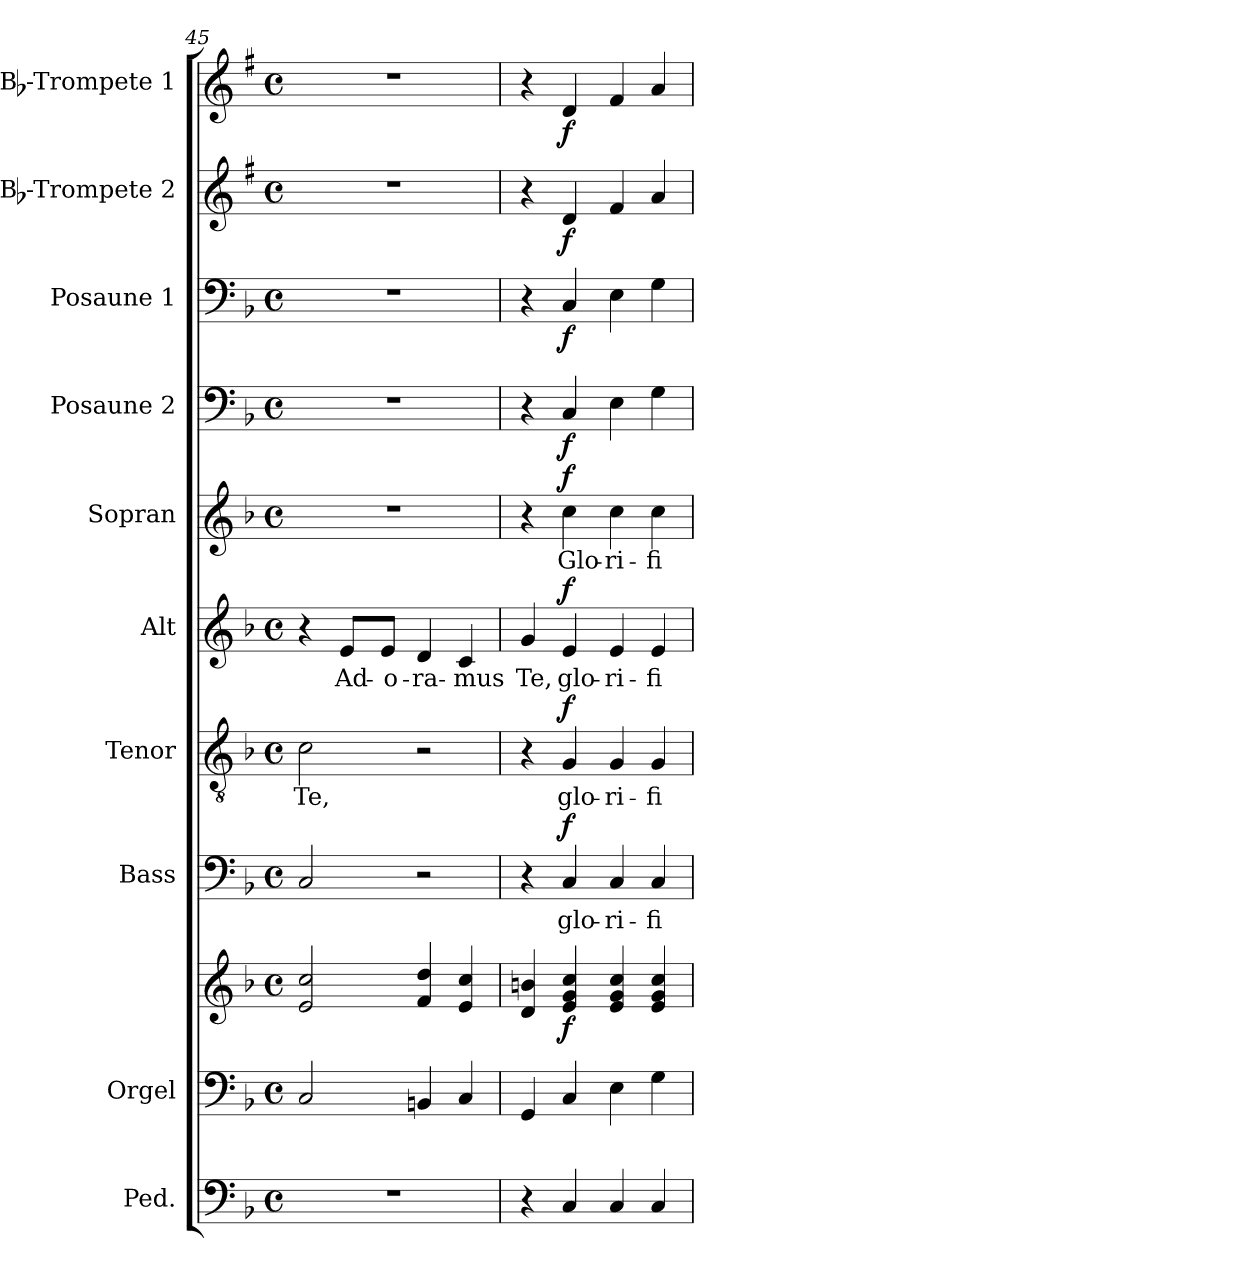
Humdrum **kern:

**kern	**kern	**kern	**dynam	**kern	**text	**dynam	**kern	**text	**dynam	**kern	**text	**dynam	**kern	**text	**dynam	**kern	**dynam	**kern	**dynam	**kern	**dynam	**kern	**dynam
*part10	*part9	*part9	*part9	*part8	*part8	*part8	*part7	*part7	*part7	*part6	*part6	*part6	*part5	*part5	*part5	*part4	*part4	*part3	*part3	*part2	*part2	*part1	*part1
*staff11	*staff10	*staff9	*staff9/10	*staff8	*staff8	*staff8	*staff7	*staff7	*staff7	*staff6	*staff6	*staff6	*staff5	*staff5	*staff5	*staff4	*staff4	*staff3	*staff3	*staff2	*staff2	*staff1	*staff1
*I"Ped.	*I"Orgel	*	*	*I"Bass	*	*	*I"Tenor	*	*	*I"Alt	*	*	*I"Sopran	*	*	*I"Posaune 2	*	*I"Posaune 1	*	*I"Bb-Trompete 2	*	*I"Bb-Trompete 1	*
*	*I'Org.	*	*	*I'B.	*	*	*I'T.	*	*	*I'A.	*	*	*I'S.	*	*	*I'Pos. 2	*	*I'Pos. 1	*	*I'Bb Trp. 2	*	*I'Bb Trp. 1	*
*clefF4	*clefF4	*clefG2	*	*clefF4	*	*	*clefGv2	*	*	*clefG2	*	*	*clefG2	*	*	*clefF4	*	*clefF4	*	*clefG2	*	*clefG2	*
*ITrd7c12	*	*	*	*	*	*	*	*	*	*	*	*	*	*	*	*	*	*	*	*ITrd1c2	*	*ITrd1c2	*
*k[b-]	*k[b-]	*k[b-]	*	*k[b-]	*	*	*k[b-]	*	*	*k[b-]	*	*	*k[b-]	*	*	*k[b-]	*	*k[b-]	*	*k[b-]	*	*k[b-]	*
*F:	*F:	*F:	*	*F:	*	*	*F:	*	*	*F:	*	*	*F:	*	*	*F:	*	*F:	*	*F:	*	*F:	*
*M4/4	*M4/4	*M4/4	*	*M4/4	*	*	*M4/4	*	*	*M4/4	*	*	*M4/4	*	*	*M4/4	*	*M4/4	*	*M4/4	*	*M4/4	*
*met(c)	*met(c)	*met(c)	*	*met(c)	*	*	*met(c)	*	*	*met(c)	*	*	*met(c)	*	*	*met(c)	*	*met(c)	*	*met(c)	*	*met(c)	*
=45	=45	=45	=45	=45	=45	=45	=45	=45	=45	=45	=45	=45	=45	=45	=45	=45	=45	=45	=45	=45	=45	=45	=45
!	!	!	!	!	!	!	!	!LO:LY:b	!	!	!	!	!	!	!	!	!	!	!	!	!	!	!
1r	2C/	2e/ 2cc/	.	2C/	.	.	2c\	Te,	.	4r	.	.	1r	.	.	1r	.	1r	.	1r	.	1r	.
!	!	!	!	!	!	!	!	!	!	!	!LO:LY:b	!	!	!	!	!	!	!	!	!	!	!	!
.	.	.	.	.	.	.	.	.	.	8e/L	Ad-	.	.	.	.	.	.	.	.	.	.	.	.
!	!	!	!	!	!	!	!	!	!	!	!LO:LY:b	!	!	!	!	!	!	!	!	!	!	!	!
.	.	.	.	.	.	.	.	.	.	8e/J	-o-	.	.	.	.	.	.	.	.	.	.	.	.
!	!	!	!	!	!	!	!	!	!	!	!LO:LY:b	!	!	!	!	!	!	!	!	!	!	!	!
.	4BBn/	4f/ 4dd/	.	2r	.	.	2r	.	.	4d/	-ra-	.	.	.	.	.	.	.	.	.	.	.	.
!	!	!	!	!	!	!	!	!	!	!	!LO:LY:b	!	!	!	!	!	!	!	!	!	!	!	!
.	4C/	4e/ 4cc/	.	.	.	.	.	.	.	4c/	-mus	.	.	.	.	.	.	.	.	.	.	.	.
=46	=46	=46	=46	=46	=46	=46	=46	=46	=46	=46	=46	=46	=46	=46	=46	=46	=46	=46	=46	=46	=46	=46	=46
!	!	!	!	!	!	!	!	!	!	!	!LO:LY:b	!	!	!	!	!	!	!	!	!	!	!	!
4r	4GG/	4d/ 4bn/	.	4r	.	.	4r	.	.	4g/	Te,	.	4r	.	.	4r	.	4r	.	4r	.	4r	.
!	!	!	!LO:DY:b	!	!LO:LY:b	!LO:DY:a	!	!LO:LY:b	!LO:DY:a	!	!LO:LY:b	!LO:DY:a	!	!LO:LY:b	!LO:DY:a	!	!LO:DY:b	!	!LO:DY:b	!	!LO:DY:b	!	!LO:DY:b
4CC/	4C/	4e/ 4g/ 4cc/	f	4C/	glo-	f	4G/	glo-	f	4e/	glo-	f	4cc\	Glo-	f	4C/	f	4C/	f	4c/	f	4c/	f
!	!	!	!	!	!LO:LY:b	!	!	!LO:LY:b	!	!	!LO:LY:b	!	!	!LO:LY:b	!	!	!	!	!	!	!	!	!
4CC/	4E\	4e/ 4g/ 4cc/	.	4C/	-ri-	.	4G/	-ri-	.	4e/	-ri-	.	4cc\	-ri-	.	4E\	.	4E\	.	4e/	.	4e/	.
!	!	!	!	!	!LO:LY:b	!	!	!LO:LY:b	!	!	!LO:LY:b	!	!	!LO:LY:b	!	!	!	!	!	!	!	!	!
4CC/	4G\	4e/ 4g/ 4cc/	.	4C/	-fi-	.	4G/	-fi-	.	4e/	-fi-	.	4cc\	-fi-	.	4G\	.	4G\	.	4g/	.	4g/	.
=	=	=	=	=	=	=	=	=	=	=	=	=	=	=	=	=	=	=	=	=	=	=	=
*-	*-	*-	*-	*-	*-	*-	*-	*-	*-	*-	*-	*-	*-	*-	*-	*-	*-	*-	*-	*-	*-	*-	*-
